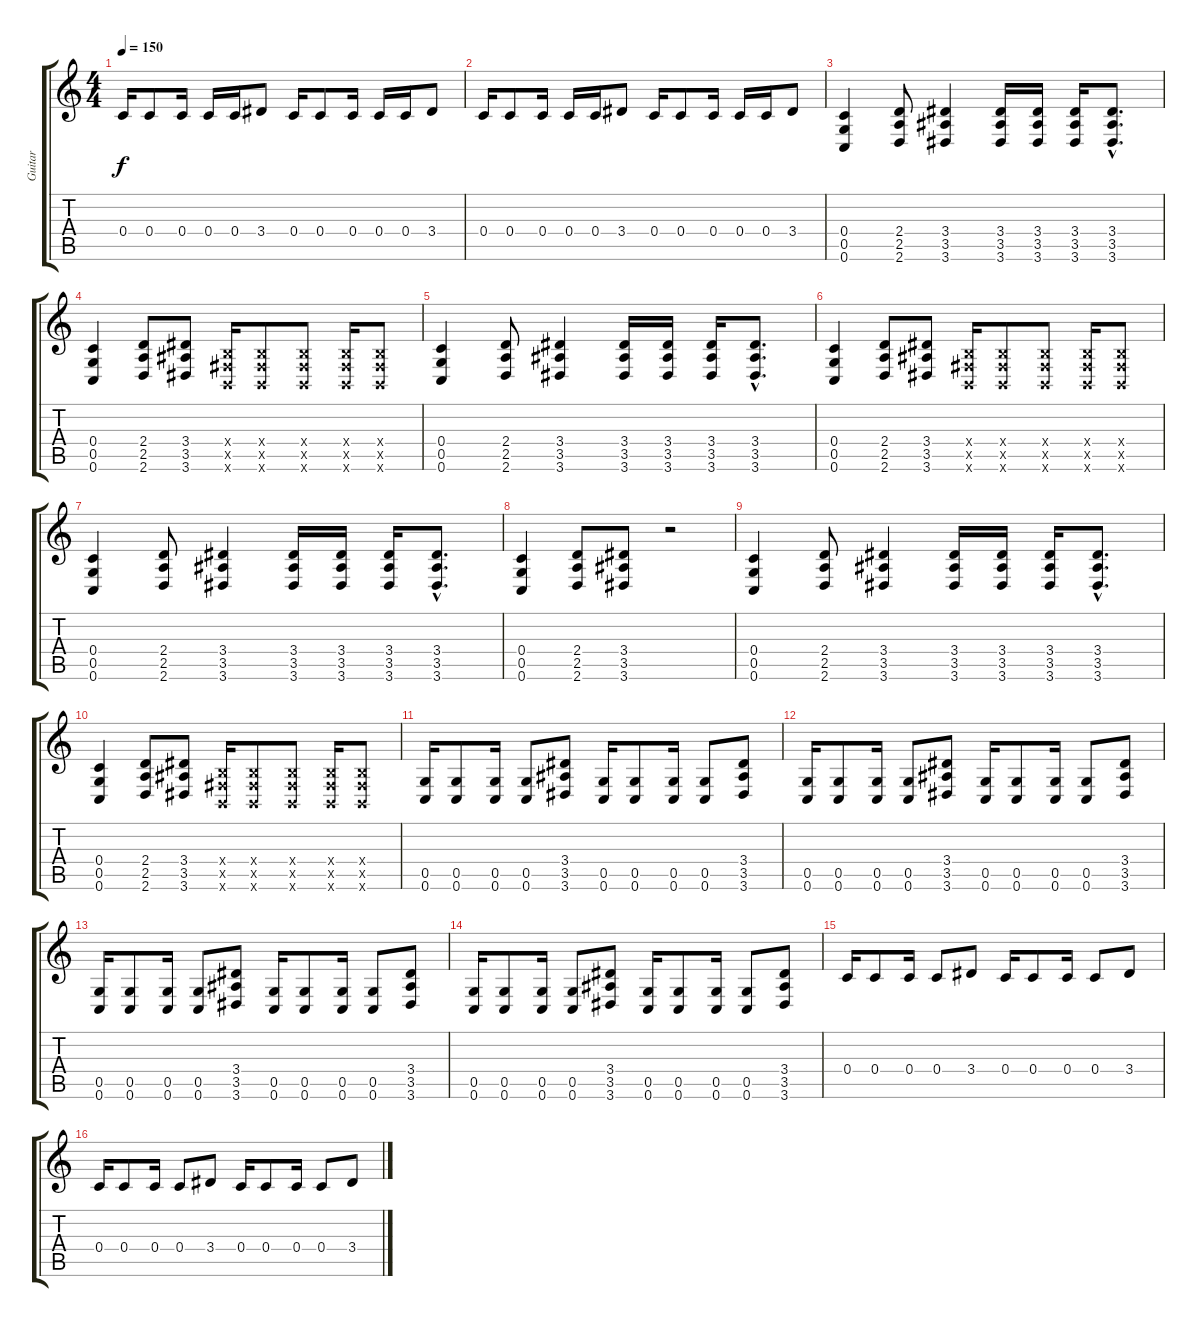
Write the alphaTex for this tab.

\track ("Guitar" "Guitar") {instrument distortionguitar}
\staff {score tabs}
\tuning (D4 A3 F3 C3 G2 C2) {hide}
\ts (4 4)
\tempo 150
\clef g2
\ks c
0.4.16{dy f} 0.4.8 0.4.16 0.4.16 0.4.16 3.4.8 0.4.16 0.4.8 0.4.16 0.4.16 0.4.16 3.4.8 |
0.4.16 0.4.8 0.4.16 0.4.16 0.4.16 3.4.8 0.4.16 0.4.8 0.4.16 0.4.16 0.4.16 3.4.8 |
(0.4 0.5 0.6).4 (2.4 2.5 2.6).8 (3.4 3.5 3.6).4 (3.4 3.5 3.6).16 (3.4 3.5 3.6).16 (3.4 3.5 3.6).16 (3.4{hac} 3.5{hac} 3.6{hac}).8{d} |
(0.4 0.5 0.6).4 (2.4 2.5 2.6).8 (3.4 3.5 3.6).8 (-1.4{x} -1.5{x} -1.6{x}).16 (-1.4{x} -1.5{x} -1.6{x}).8 (-1.4{x} -1.5{x} -1.6{x}).8 (-1.4{x} -1.5{x} -1.6{x}).16 (-1.4{x} -1.5{x} -1.6{x}).8 |
(0.4 0.5 0.6).4 (2.4 2.5 2.6).8 (3.4 3.5 3.6).4 (3.4 3.5 3.6).16 (3.4 3.5 3.6).16 (3.4 3.5 3.6).16 (3.4{hac} 3.5{hac} 3.6{hac}).8{d} |
(0.4 0.5 0.6).4 (2.4 2.5 2.6).8 (3.4 3.5 3.6).8 (-1.4{x} -1.5{x} -1.6{x}).16 (-1.4{x} -1.5{x} -1.6{x}).8 (-1.4{x} -1.5{x} -1.6{x}).8 (-1.4{x} -1.5{x} -1.6{x}).16 (-1.4{x} -1.5{x} -1.6{x}).8 |
(0.4 0.5 0.6).4 (2.4 2.5 2.6).8 (3.4 3.5 3.6).4 (3.4 3.5 3.6).16 (3.4 3.5 3.6).16 (3.4 3.5 3.6).16 (3.4{hac} 3.5{hac} 3.6{hac}).8{d} |
(0.4 0.5 0.6).4 (2.4 2.5 2.6).8 (3.4 3.5 3.6).8 r.2 |
(0.4 0.5 0.6).4 (2.4 2.5 2.6).8 (3.4 3.5 3.6).4 (3.4 3.5 3.6).16 (3.4 3.5 3.6).16 (3.4 3.5 3.6).16 (3.4{hac} 3.5{hac} 3.6{hac}).8{d} |
(0.4 0.5 0.6).4 (2.4 2.5 2.6).8 (3.4 3.5 3.6).8 (-1.4{x} -1.5{x} -1.6{x}).16 (-1.4{x} -1.5{x} -1.6{x}).8 (-1.4{x} -1.5{x} -1.6{x}).8 (-1.4{x} -1.5{x} -1.6{x}).16 (-1.4{x} -1.5{x} -1.6{x}).8 |
(0.5 0.6).16 (0.5 0.6).8 (0.5 0.6).16 (0.5 0.6).8 (3.4 3.5 3.6).8 (0.5 0.6).16 (0.5 0.6).8 (0.5 0.6).16 (0.5 0.6).8 (3.4 3.5 3.6).8 |
(0.5 0.6).16 (0.5 0.6).8 (0.5 0.6).16 (0.5 0.6).8 (3.4 3.5 3.6).8 (0.5 0.6).16 (0.5 0.6).8 (0.5 0.6).16 (0.5 0.6).8 (3.4 3.5 3.6).8 |
(0.5 0.6).16 (0.5 0.6).8 (0.5 0.6).16 (0.5 0.6).8 (3.4 3.5 3.6).8 (0.5 0.6).16 (0.5 0.6).8 (0.5 0.6).16 (0.5 0.6).8 (3.4 3.5 3.6).8 |
(0.5 0.6).16 (0.5 0.6).8 (0.5 0.6).16 (0.5 0.6).8 (3.4 3.5 3.6).8 (0.5 0.6).16 (0.5 0.6).8 (0.5 0.6).16 (0.5 0.6).8 (3.4 3.5 3.6).8 |
0.4.16 0.4.8 0.4.16 0.4.8 3.4.8 0.4.16 0.4.8 0.4.16 0.4.8 3.4.8 |
0.4.16 0.4.8 0.4.16 0.4.8 3.4.8 0.4.16 0.4.8 0.4.16 0.4.8 3.4.8
